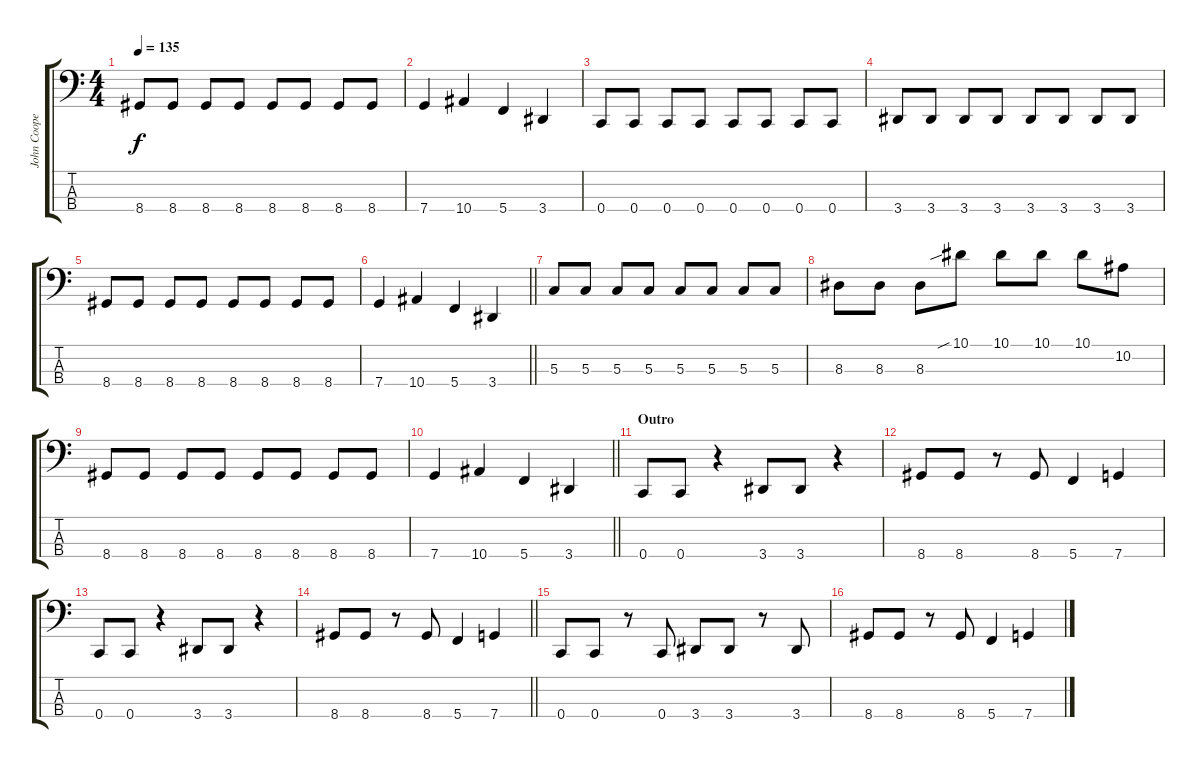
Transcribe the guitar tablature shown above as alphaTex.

\track ("John Cooper (4-String)" "John Coope") {instrument electricbassfinger}
\staff {score tabs}
\tuning (F2 C2 G1 C1) {hide}
\ts (4 4)
\tempo 135
\clef f4
\ks c
8.4.8{dy f} 8.4.8 8.4.8 8.4.8 8.4.8 8.4.8 8.4.8 8.4.8 |
7.4.4 10.4.4 5.4.4 3.4.4 |
0.4.8 0.4.8 0.4.8 0.4.8 0.4.8 0.4.8 0.4.8 0.4.8 |
3.4.8 3.4.8 3.4.8 3.4.8 3.4.8 3.4.8 3.4.8 3.4.8 |
8.4.8 8.4.8 8.4.8 8.4.8 8.4.8 8.4.8 8.4.8 8.4.8 |
\barLineRight lightlight
7.4.4 10.4.4 5.4.4 3.4.4 |
5.3.8 5.3.8 5.3.8 5.3.8 5.3.8 5.3.8 5.3.8 5.3.8 |
8.3.8 8.3.8 8.3.8 10.1{sib}.8 10.1.8 10.1.8 10.1.8 10.2.8 |
8.4.8 8.4.8 8.4.8 8.4.8 8.4.8 8.4.8 8.4.8 8.4.8 |
\barLineRight lightlight
7.4.4 10.4.4 5.4.4 3.4.4 |
\section ("" "Outro")
0.4.8 0.4.8 r.4 3.4.8 3.4.8 r.4 |
8.4.8 8.4.8 r.8 8.4.8 5.4.4 7.4.4 |
0.4.8 0.4.8 r.4 3.4.8 3.4.8 r.4 |
\barLineRight lightlight
8.4.8 8.4.8 r.8 8.4.8 5.4.4 7.4.4 |
0.4.8 0.4.8 r.8 0.4.8 3.4.8 3.4.8 r.8 3.4.8 |
8.4.8 8.4.8 r.8 8.4.8 5.4.4 7.4.4
